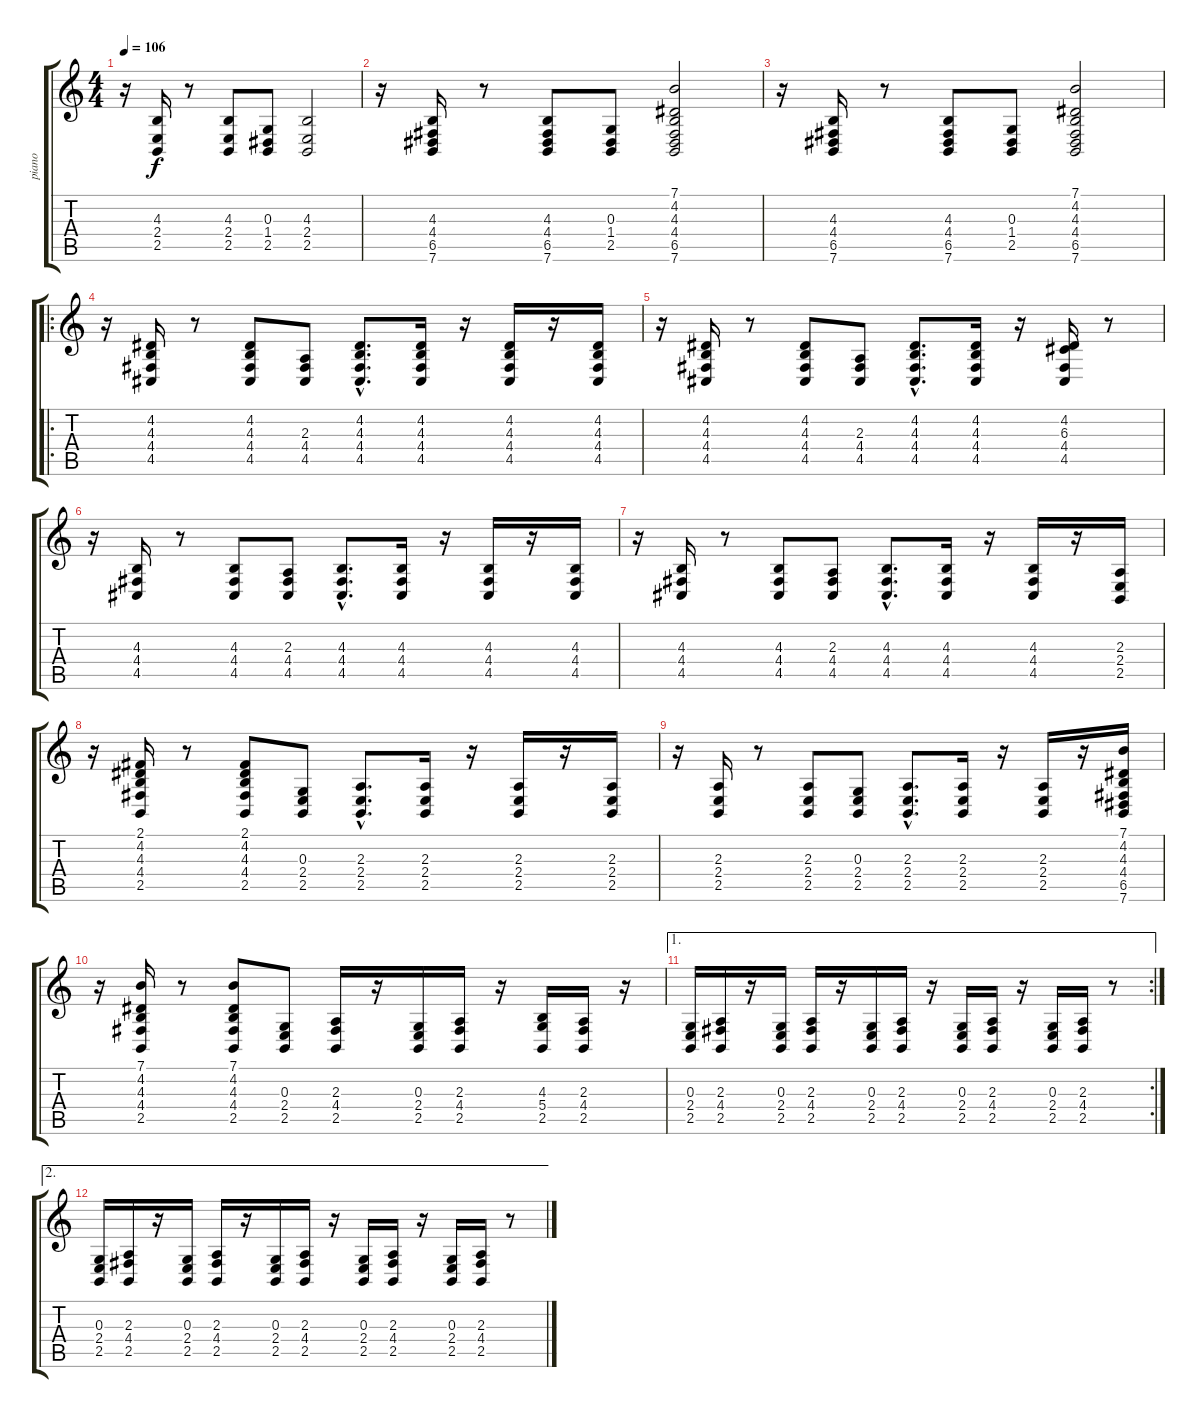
\track ("piano " "piano ") {instrument acousticgrandpiano}
\staff {score tabs}
\tuning (E4 B3 G3 D3 A2 E2) {hide}
\ts (4 4)
\tempo 106
\clef g2
\ks c
r.16{dy f} (4.3 2.4 2.5).16 r.8 (4.3 2.4 2.5).8 (0.3 1.4 2.5).8 (4.3 2.4 2.5).2 |
r.16 (4.3 4.4 6.5 7.6).16 r.8 (4.3 4.4 6.5 7.6).8 (0.3 1.4 2.5).8 (7.1 4.2 4.3 4.4 6.5 7.6).2 |
r.16 (4.3 4.4 6.5 7.6).16 r.8 (4.3 4.4 6.5 7.6).8 (0.3 1.4 2.5).8 (7.1 4.2 4.3 4.4 6.5 7.6).2 |
\ro
r.16 (4.2 4.3 4.4 4.5).16 r.8 (4.2 4.3 4.4 4.5).8 (2.3 4.4 4.5).8 (4.2{hac} 4.3{hac} 4.4{hac} 4.5{hac}).8{d} (4.2 4.3 4.4 4.5).16 r.16 (4.2 4.3 4.4 4.5).16 r.16 (4.2 4.3 4.4 4.5).16 |
r.16 (4.2 4.3 4.4 4.5).16 r.8 (4.2 4.3 4.4 4.5).8 (2.3 4.4 4.5).8 (4.2{hac} 4.3{hac} 4.4{hac} 4.5{hac}).8{d} (4.2 4.3 4.4 4.5).16 r.16 (4.2 6.3 4.4 4.5).16 r.8 |
r.16 (4.3 4.4 4.5).16 r.8 (4.3 4.4 4.5).8 (2.3 4.4 4.5).8 (4.3{hac} 4.4{hac} 4.5{hac}).8{d} (4.3 4.4 4.5).16 r.16 (4.3 4.4 4.5).16 r.16 (4.3 4.4 4.5).16 |
r.16 (4.3 4.4 4.5).16 r.8 (4.3 4.4 4.5).8 (2.3 4.4 4.5).8 (4.3{hac} 4.4{hac} 4.5{hac}).8{d} (4.3 4.4 4.5).16 r.16 (4.3 4.4 4.5).16 r.16 (2.3 2.4 2.5).16 |
r.16 (2.1 4.2 4.3 4.4 2.5).16 r.8 (2.1 4.2 4.3 4.4 2.5).8 (0.3 2.4 2.5).8 (2.3{hac} 2.4{hac} 2.5{hac}).8{d} (2.3 2.4 2.5).16 r.16 (2.3 2.4 2.5).16 r.16 (2.3 2.4 2.5).16 |
r.16 (2.3 2.4 2.5).16 r.8 (2.3 2.4 2.5).8 (0.3 2.4 2.5).8 (2.3{hac} 2.4{hac} 2.5{hac}).8{d} (2.3 2.4 2.5).16 r.16 (2.3 2.4 2.5).16 r.16 (7.1 4.2 4.3 4.4 6.5 7.6).16 |
r.16 (7.1 4.2 4.3 4.4 2.5).16 r.8 (7.1 4.2 4.3 4.4 2.5).8 (0.3 2.4 2.5).8 (2.3 4.4 2.5).16 r.16 (0.3 2.4 2.5).16 (2.3 4.4 2.5).16 r.16 (4.3 5.4 2.5).16 (2.3 4.4 2.5).16 r.16 |
\ae 1
\rc 2
(0.3 2.4 2.5).16 (2.3 4.4 2.5).16 r.16 (0.3 2.4 2.5).16 (2.3 4.4 2.5).16 r.16 (0.3 2.4 2.5).16 (2.3 4.4 2.5).16 r.16 (0.3 2.4 2.5).16 (2.3 4.4 2.5).16 r.16 (0.3 2.4 2.5).16 (2.3 4.4 2.5).16 r.8 |
\ae 2
(0.3 2.4 2.5).16 (2.3 4.4 2.5).16 r.16 (0.3 2.4 2.5).16 (2.3 4.4 2.5).16 r.16 (0.3 2.4 2.5).16 (2.3 4.4 2.5).16 r.16 (0.3 2.4 2.5).16 (2.3 4.4 2.5).16 r.16 (0.3 2.4 2.5).16 (2.3 4.4 2.5).16 r.8
